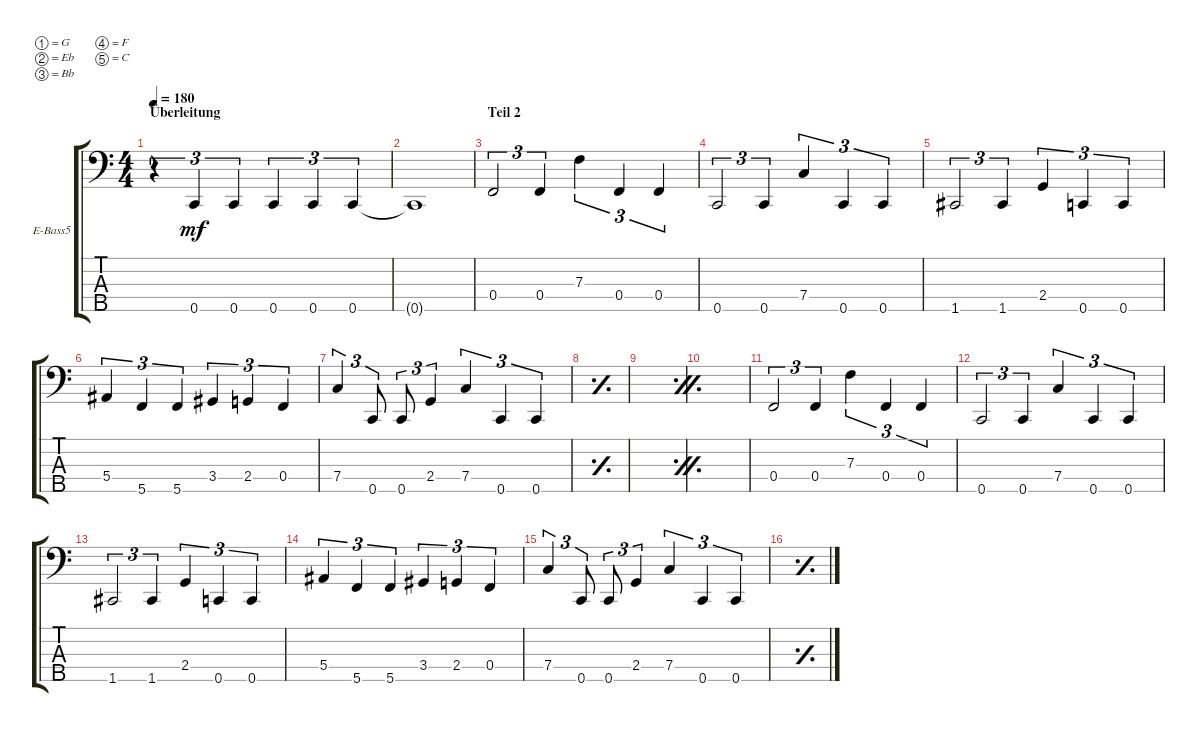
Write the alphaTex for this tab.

\defaultSystemsLayout 4
\bracketExtendMode groupsimilarinstruments
\multiBarRest
\firstSystemTrackNameOrientation horizontal
\otherSystemsTrackNameOrientation horizontal
\track ("Electric Bass" "E-Bass5") {instrument electricbassfinger}
\staff {score tabs}
\tuning (G2 Eb2 Bb1 F1 C1)
\ts (4 4)
\section ("" "Überleitung")
\tempo 180
\clef f4
\ks c
r.4{tu (3 2) dy mf} 0.5.4{tu (3 2)} 0.5.4{tu (3 2)} 0.5.4{tu (3 2)} 0.5.4{tu (3 2)} 0.5.4{tu (3 2)} |
0.5{t}.1 |
\section ("" "Teil 2")
0.4.2{tu (3 2)} 0.4.4{tu (3 2)} 7.3.4{tu (3 2)} 0.4.4{tu (3 2)} 0.4.4{tu (3 2)} |
0.5.2{tu (3 2)} 0.5.4{tu (3 2)} 7.4.4{tu (3 2)} 0.5.4{tu (3 2)} 0.5.4{tu (3 2)} |
1.5.2{tu (3 2)} 1.5.4{tu (3 2)} 2.4.4{tu (3 2)} 0.5.4{tu (3 2)} 0.5.4{tu (3 2)} |
5.4.4{tu (3 2)} 5.5.4{tu (3 2)} 5.5.4{tu (3 2)} 3.4.4{tu (3 2)} 2.4.4{tu (3 2)} 0.4.4{tu (3 2)} |
7.4.4{tu (3 2)} 0.5.8{tu (3 2)} 0.5.8{tu (3 2)} 2.4.4{tu (3 2)} 7.4.4{tu (3 2)} 0.5.4{tu (3 2)} 0.5.4{tu (3 2)} |
\simile simple
|
\simile firstofdouble
|
\simile secondofdouble
|
\simile none
0.4.2{tu (3 2)} 0.4.4{tu (3 2)} 7.3.4{tu (3 2)} 0.4.4{tu (3 2)} 0.4.4{tu (3 2)} |
0.5.2{tu (3 2)} 0.5.4{tu (3 2)} 7.4.4{tu (3 2)} 0.5.4{tu (3 2)} 0.5.4{tu (3 2)} |
1.5.2{tu (3 2)} 1.5.4{tu (3 2)} 2.4.4{tu (3 2)} 0.5.4{tu (3 2)} 0.5.4{tu (3 2)} |
5.4.4{tu (3 2)} 5.5.4{tu (3 2)} 5.5.4{tu (3 2)} 3.4.4{tu (3 2)} 2.4.4{tu (3 2)} 0.4.4{tu (3 2)} |
7.4.4{tu (3 2)} 0.5.8{tu (3 2)} 0.5.8{tu (3 2)} 2.4.4{tu (3 2)} 7.4.4{tu (3 2)} 0.5.4{tu (3 2)} 0.5.4{tu (3 2)} |
\simile simple
